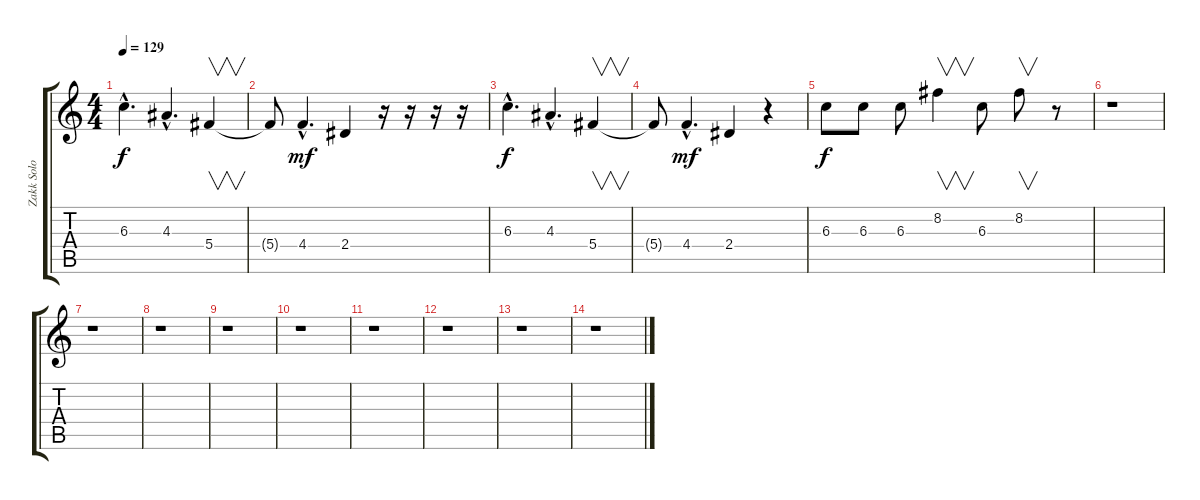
\track ("Zakk Solo" "Zakk Solo") {instrument overdrivenguitar}
\staff {score tabs}
\tuning (Eb4 Bb3 Gb3 Db3 Ab2 Eb2) {hide}
\ts (4 4)
\tempo 129
\clef g2
\ks c
6.3{hac}.4{d dy f} 4.3{hac}.4{d} 5.4.4{v} |
5.4{t}.8 4.4{hac}.4{d dy mf} 2.4.4 r.16 r.16 r.16 r.16 |
6.3{hac}.4{d dy f} 4.3{hac}.4{d} 5.4.4{v} |
5.4{t}.8 4.4{hac}.4{d dy mf} 2.4.4 r.4 |
6.3.8{dy f} 6.3.8 6.3.8 8.2.4{v} 6.3.8 8.2.8{v} r.8 |
r.1 |
r.1 |
r.1 |
r.1 |
r.1 |
r.1 |
r.1 |
r.1 |
r.1
